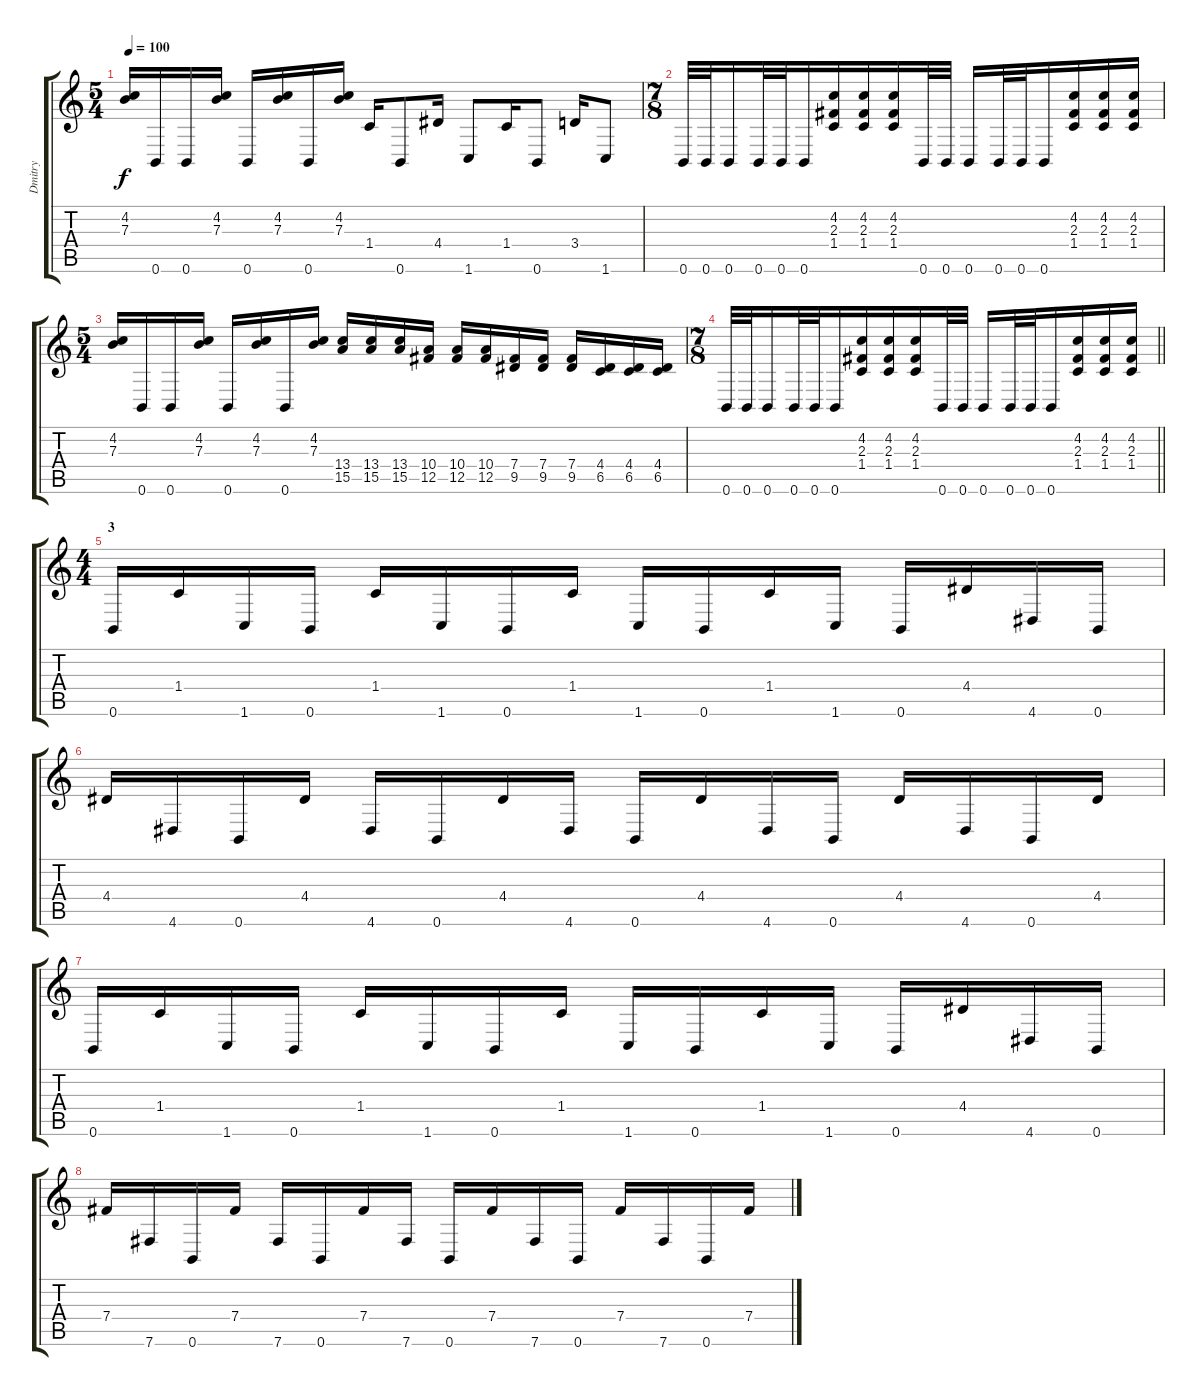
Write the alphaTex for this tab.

\track ("Dmitry" "Dmitry") {instrument distortionguitar}
\staff {score tabs}
\tuning (Db4 Ab3 E3 B2 Gb2 B1) {hide}
\ts (5 4)
\tempo 100
\clef g2
\ks c
(4.2 7.3).16{dy f} 0.6.16 0.6.16 (4.2 7.3).16 0.6.16 (4.2 7.3).16 0.6.16 (4.2 7.3).16 1.4.16 0.6.8 4.4.16 1.6.8 1.4.16 0.6.8 3.4.16 1.6.8 |
\ts (7 8)
0.6.32 0.6.32 0.6.16 0.6.32 0.6.32 0.6.16 (4.2 2.3 1.4).16 (4.2 2.3 1.4).16 (4.2 2.3 1.4).16 0.6.32 0.6.32 0.6.16 0.6.32 0.6.32 0.6.16 (4.2 2.3 1.4).16 (4.2 2.3 1.4).16 (4.2 2.3 1.4).16 |
\ts (5 4)
(4.2 7.3).16 0.6.16 0.6.16 (4.2 7.3).16 0.6.16 (4.2 7.3).16 0.6.16 (4.2 7.3).16 (13.4 15.5).16 (13.4 15.5).16 (13.4 15.5).16 (10.4 12.5).16 (10.4 12.5).16 (10.4 12.5).16 (7.4 9.5).16 (7.4 9.5).16 (7.4 9.5).16 (4.4 6.5).16 (4.4 6.5).16 (4.4 6.5).16 |
\ts (7 8)
\barLineRight lightlight
0.6.32 0.6.32 0.6.16 0.6.32 0.6.32 0.6.16 (4.2 2.3 1.4).16 (4.2 2.3 1.4).16 (4.2 2.3 1.4).16 0.6.32 0.6.32 0.6.16 0.6.32 0.6.32 0.6.16 (4.2 2.3 1.4).16 (4.2 2.3 1.4).16 (4.2 2.3 1.4).16 |
\ts (4 4)
\section ("" "3")
0.6.16 1.4.16 1.6.16 0.6.16 1.4.16 1.6.16 0.6.16 1.4.16 1.6.16 0.6.16 1.4.16 1.6.16 0.6.16 4.4.16 4.6.16 0.6.16 |
4.4.16 4.6.16 0.6.16 4.4.16 4.6.16 0.6.16 4.4.16 4.6.16 0.6.16 4.4.16 4.6.16 0.6.16 4.4.16 4.6.16 0.6.16 4.4.16 |
0.6.16 1.4.16 1.6.16 0.6.16 1.4.16 1.6.16 0.6.16 1.4.16 1.6.16 0.6.16 1.4.16 1.6.16 0.6.16 4.4.16 4.6.16 0.6.16 |
7.4.16 7.6.16 0.6.16 7.4.16 7.6.16 0.6.16 7.4.16 7.6.16 0.6.16 7.4.16 7.6.16 0.6.16 7.4.16 7.6.16 0.6.16 7.4.16
